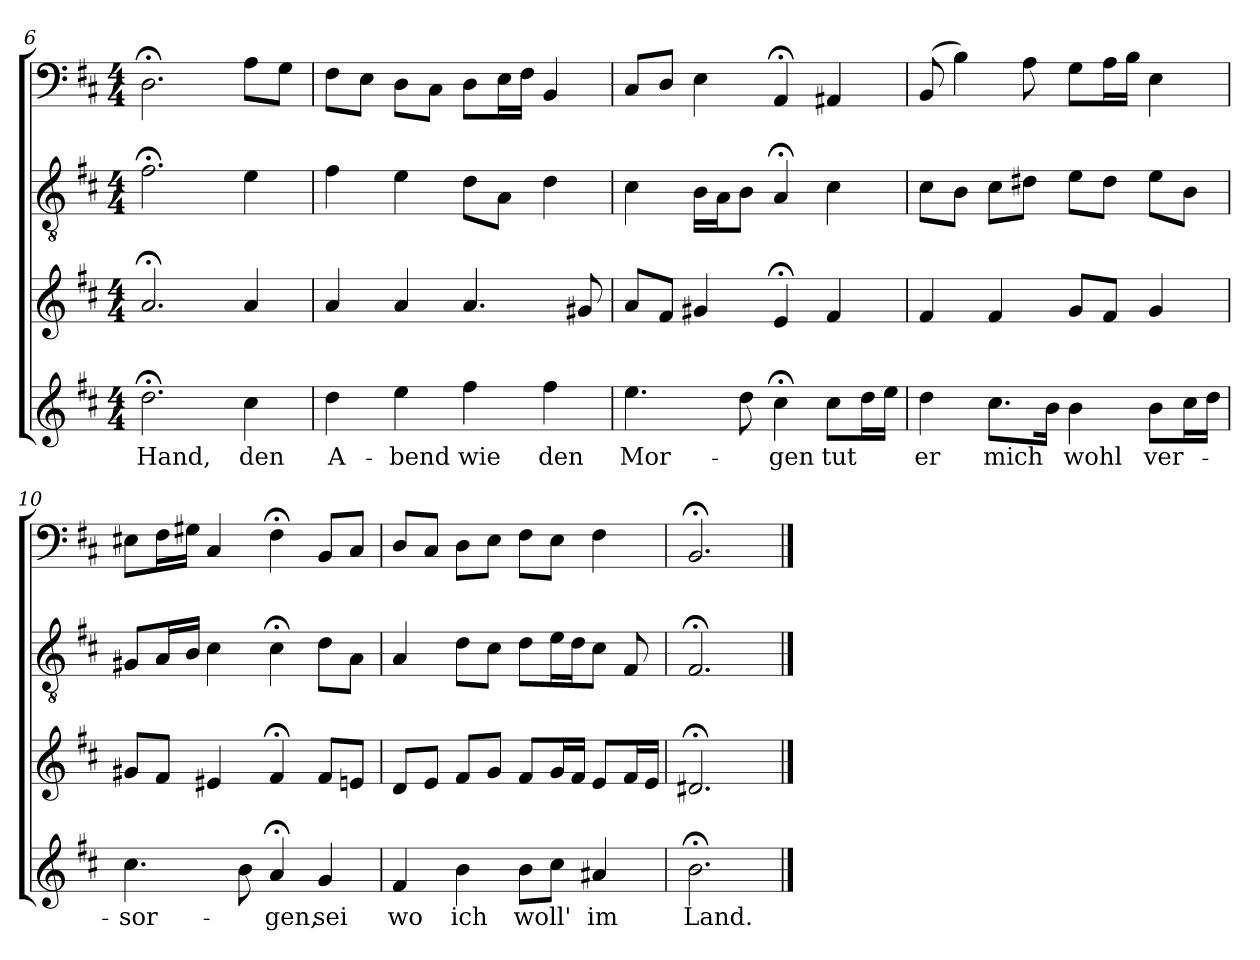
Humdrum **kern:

**kern	**text	**kern	**kern	**kern
*part4	*part4	*part3	*part2	*part1
*staff4	*staff4	*staff3	*staff2	*staff1
*clefG2	*	*clefG2	*clefGv2	*clefF4
*k[f#c#]	*	*k[f#c#]	*k[f#c#]	*k[f#c#]
*b:	*	*b:	*b:	*b:
*M4/4	*	*M4/4	*M4/4	*M4/4
=6	=6	=6	=6	=6
2.dd;<\	Hand,	2.a;</	2.f#;<\	2.D;<\
4cc#\	den	4a/	4e\	8A\L
.	.	.	.	8G\J
=7	=7	=7	=7	=7
4dd\	A-	4a/	4f#\	8F#\L
.	.	.	.	8E\J
4ee\	-bend	4a/	4e\	8D\L
.	.	.	.	8C#\J
4ff#\	wie	4.a/	8d\L	8D\L
.	.	.	8A\J	16E\L
.	.	.	.	16F#\JJ
4ff#\	den	.	4d\	4BB/
.	.	8g#X/	.	.
=8	=8	=8	=8	=8
4.ee\	Mor-	8a/L	4c#\	8C#/L
.	.	8f#/J	.	8D/J
.	.	4g#X/	16B\LL	4E\
.	.	.	16A\J	.
8dd\	.	.	8B\J	.
4cc#;<\	-gen	4e;</	4A;</	4AA;</
8cc#\L	tut	4f#/	4c#\	4AA#X/
16dd\L	.	.	.	.
16ee\JJ	.	.	.	.
=9	=9	=9	=9	=9
4dd\	er	4f#/	8c#\L	(8BB/
.	.	.	8B\J	4B\)
8.cc#\L	mich	4f#/	8c#\L	.
.	.	.	8d#X\J	8A\
16b\Jk	.	.	.	.
4b\	wohl	8g/L	8e\L	8G\L
.	.	8f#/J	8d#\J	16A\L
.	.	.	.	16B\JJ
8b\L	ver-	4g/	8e\L	4E\
16cc#\L	.	.	8B\J	.
16dd\JJ	.	.	.	.
=10	=10	=10	=10	=10
4.cc#\	-sor-	8g#X/L	8G#X/L	8E#X\L
.	.	8f#/J	16A/L	16F#\L
.	.	.	16B/JJ	16G#X\JJ
.	.	4e#X/	4c#\	4C#/
8b\	.	.	.	.
4a;</	-gen,	4f#;</	4c#;<\	4F#;<\
4g/	sei	8f#/L	8d\L	8BB/L
.	.	8en/J	8A\J	8C#/J
=11	=11	=11	=11	=11
4f#/	wo	8d/L	4A/	8D/L
.	.	8e/J	.	8C#/J
4b\	ich	8f#/L	8d\L	8D\L
.	.	8g/J	8c#\J	8E\J
8b\L	woll'	8f#/L	8d\L	8F#\L
8cc#\J	.	16g/L	16e\L	8E\J
.	.	16f#/JJ	16d\J	.
4a#X/	im	8e/L	8c#\J	4F#\
.	.	16f#/L	8F#/	.
.	.	16e/JJ	.	.
=12	=12	=12	=12	=12
2.b;<\	Land.	2.d#X;</	2.F#;</	2.BB;</
==	==	==	==	==
*-	*-	*-	*-	*-
